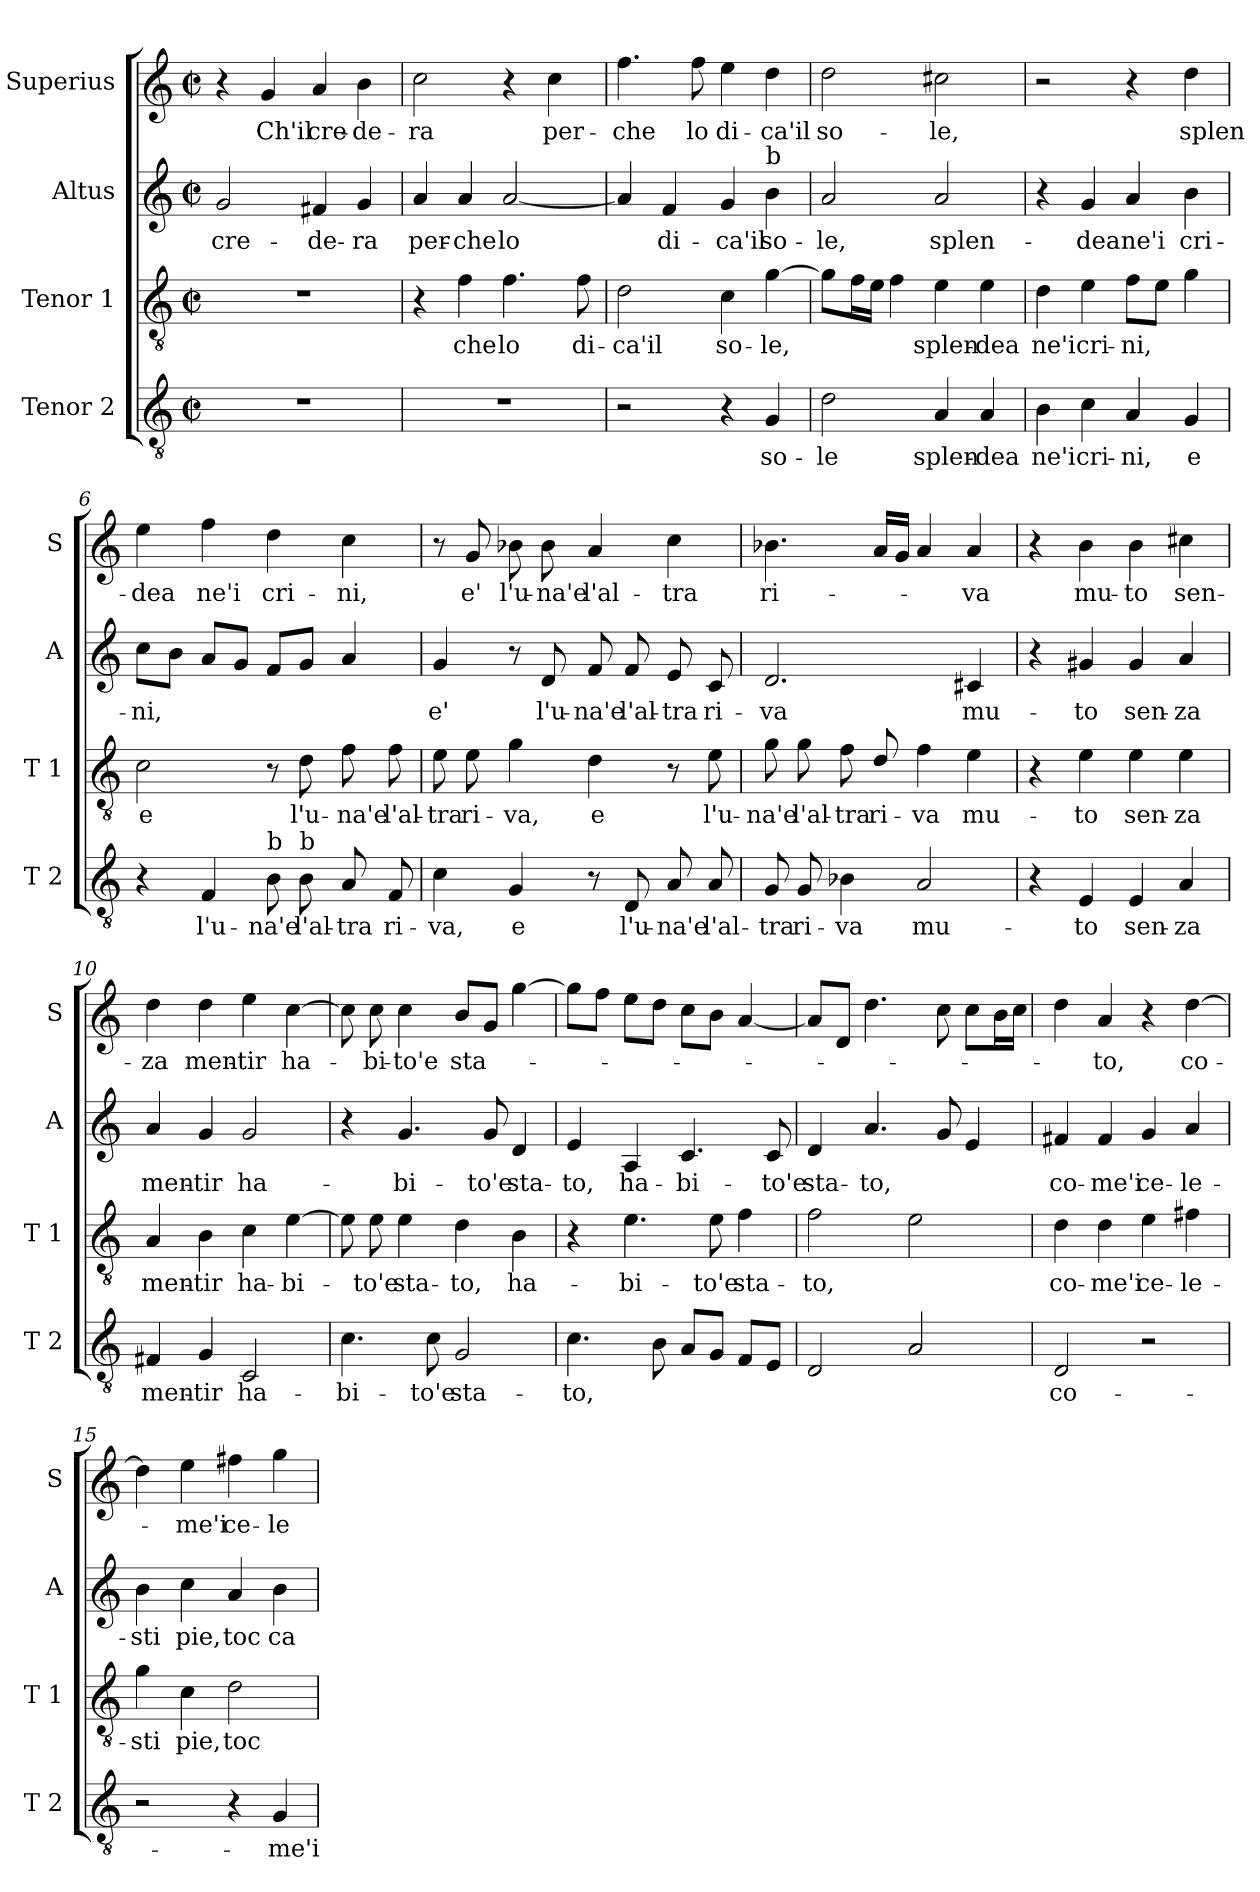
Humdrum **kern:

**kern	**text	**kern	**text	**kern	**text	**kern	**text
*part4	*part4	*part3	*part3	*part2	*part2	*part1	*part1
*staff4	*staff4	*staff3	*staff3	*staff2	*staff2	*staff1	*staff1
*I"Tenor 2	*	*I"Tenor 1	*	*I"Altus	*	*I"Superius	*
*I'T 2	*	*I'T 1	*	*I'A	*	*I'S	*
*clefGv2	*	*clefGv2	*	*clefG2	*	*clefG2	*
*k[]	*	*k[]	*	*k[]	*	*k[]	*
*C:	*	*C:	*	*C:	*	*C:	*
*M2/2	*	*M2/2	*	*M2/2	*	*M2/2	*
*met(c|)	*	*met(c|)	*	*met(c|)	*	*met(c|)	*
=1	=1	=1	=1	=1	=1	=1	=1
1r	.	1r	.	2g/	cre-	4r	.
.	.	.	.	.	.	4g/	Ch'il
.	.	.	.	4f#X/	-de-	4a/	cre-
.	.	.	.	4g/	-ra	4b\	-de-
=2	=2	=2	=2	=2	=2	=2	=2
1r	.	4r	.	4a/	per-	2cc\	-ra
.	.	4f\	che	4a/	-che	.	.
.	.	4.f\	lo	[2a/	lo	4r	.
.	.	.	.	.	.	4cc\	per-
.	.	8f\	di-	.	.	.	.
=3	=3	=3	=3	=3	=3	=3	=3
2r	.	2d\	-ca'il	4a/]	.	4.ff\	-che
.	.	.	.	4f/	di-	.	.
.	.	.	.	.	.	8ff\	lo
4r	.	4c\	so-	4g/	-ca'il	4ee\	di-
!	!	!	!	!LO:TX:a:t=b	!	!	!
4G/	so-	[4g\	-le,	4b\	so-	4dd\	-ca'il
=4	=4	=4	=4	=4	=4	=4	=4
2d\	-le	8g\L]	.	2a/	-le,	2dd\	so-
.	.	16f\L	.	.	.	.	.
.	.	16e\JJ	.	.	.	.	.
.	.	4f\	.	.	.	.	.
4A/	splen-	4e\	splen-	2a/	splen-	2cc#X\	-le,
4A/	-dea	4e\	-dea	.	.	.	.
=5	=5	=5	=5	=5	=5	=5	=5
4B\	ne'i	4d\	ne'i	4r	.	2r	.
4c\	cri-	4e\	cri-	4g/	-dea	.	.
4A/	-ni,	8f\L	-ni,	4a/	ne'i	4r	.
.	.	8e\J	.	.	.	.	.
4G/	e	4g\	.	4b\	cri-	4dd\	splen-
!!LO:LB:g=z
=6	=6	=6	=6	=6	=6	=6	=6
4r	.	2c\	e	8cc\L	-ni,	4ee\	-dea
.	.	.	.	8b\J	.	.	.
4F/	l'u-	.	.	8a/L	.	4ff\	ne'i
.	.	.	.	8g/J	.	.	.
!LO:TX:a:t=b	!	!	!	!	!	!	!
8B\	-na'e	8r	.	8f/L	.	4dd\	cri-
!LO:TX:a:t=b	!	!	!	!	!	!	!
8B\	l'al-	8d\	l'u-	8g/J	.	.	.
8A/	-tra	8f\	-na'e	4a/	.	4cc\	-ni,
8F/	ri-	8f\	l'al-	.	.	.	.
=7	=7	=7	=7	=7	=7	=7	=7
4c\	-va,	8e\	-tra	4g/	e'	8r	.
.	.	8e\	ri-	.	.	8g/	e'
4G/	e	4g\	-va,	8r	.	8b-X\	l'u-
.	.	.	.	8d/	l'u-	8b-\	-na'e
8r	.	4d\	e	8f/	-na'e	4a/	l'al-
8D/	l'u-	.	.	8f/	l'al-	.	.
8A/	-na'e	8r	.	8e/	-tra	4cc\	-tra
8A/	l'al-	8e\	l'u-	8c/	ri-	.	.
=8	=8	=8	=8	=8	=8	=8	=8
8G/	-tra	8g\	-na'e	2.d/	-va	4.b-X\	ri-
8G/	ri-	8g\	l'al-	.	.	.	.
4B-X\	-va	8f\	-tra	.	.	.	.
.	.	8d/	ri-	.	.	16a/LL	.
.	.	.	.	.	.	16g/JJ	.
2A/	mu-	4f\	-va	.	.	4a/	.
.	.	4e\	mu-	4c#X/	mu-	4a/	-va
=9	=9	=9	=9	=9	=9	=9	=9
4r	.	4r	.	4r	.	4r	.
4E/	-to	4e\	-to	4g#X/	-to	4b\	mu-
4E/	sen-	4e\	sen-	4g#/	sen-	4b\	-to
4A/	-za	4e\	-za	4a/	-za	4cc#X\	sen-
=10	=10	=10	=10	=10	=10	=10	=10
4F#X/	men-	4A/	men-	4a/	men-	4dd\	-za
4G/	-tir	4B\	-tir	4g/	-tir	4dd\	men-
2C/	ha-	4c\	ha-	2g/	ha-	4ee\	-tir
.	.	[4e\	-bi-	.	.	[4cc\	ha-
!!LO:LB:g=z
=11	=11	=11	=11	=11	=11	=11	=11
4.c\	-bi-	8e\]	.	4r	.	8cc\]	.
.	.	8e\	-to'e	.	.	8cc\	-bi-
.	.	4e\	sta-	4.g/	-bi-	4cc\	-to'e
8c\	-to'e	.	.	.	.	.	.
2G/	sta-	4d\	-to,	.	.	8b/L	sta-
.	.	.	.	8g/	-to'e	8g/J	.
.	.	4B\	ha-	4d/	sta-	[4gg\	.
=12	=12	=12	=12	=12	=12	=12	=12
4.c\	-to,	4r	.	4e/	-to,	8gg\L]	.
.	.	.	.	.	.	8ff\J	.
.	.	4.e\	-bi-	4A/	ha-	8ee\L	.
8B\	.	.	.	.	.	8dd\J	.
8A/L	.	.	.	4.c/	-bi-	8cc\L	.
8G/J	.	8e\	-to'e	.	.	8b\J	.
8F/L	.	4f\	sta-	.	.	[4a/	.
8E/J	.	.	.	8c/	-to'e	.	.
=13	=13	=13	=13	=13	=13	=13	=13
2D/	.	2f\	-to,	4d/	sta-	8a/L]	.
.	.	.	.	.	.	8d/J	.
.	.	.	.	4.a/	-to,	4.dd\	.
2A/	.	2e\	.	.	.	.	.
.	.	.	.	8g/	.	8cc\	.
.	.	.	.	4e/	.	8cc\L	.
.	.	.	.	.	.	16b\L	.
.	.	.	.	.	.	16cc\JJ	.
=14	=14	=14	=14	=14	=14	=14	=14
2D/	co-	4d\	co-	4f#X/	co-	4dd\	.
.	.	4d\	-me'i	4f#/	-me'i	4a/	-to,
2r	.	4e\	ce-	4g/	ce-	4r	.
.	.	4f#X\	-le-	4a/	-le-	[4dd\	co-
!!LO:PB:g=z
=15	=15	=15	=15	=15	=15	=15	=15
2r	.	4g\	-sti	4b\	-sti	4dd\]	.
.	.	4c\	pie,	4cc\	pie,	4ee\	-me'i
4r	.	2d\	toc-	4a/	toc	4ff#X\	ce-
4G/	-me'i	.	.	4b\	ca-	4gg\	-le-
=	=	=	=	=	=	=	=
*-	*-	*-	*-	*-	*-	*-	*-
